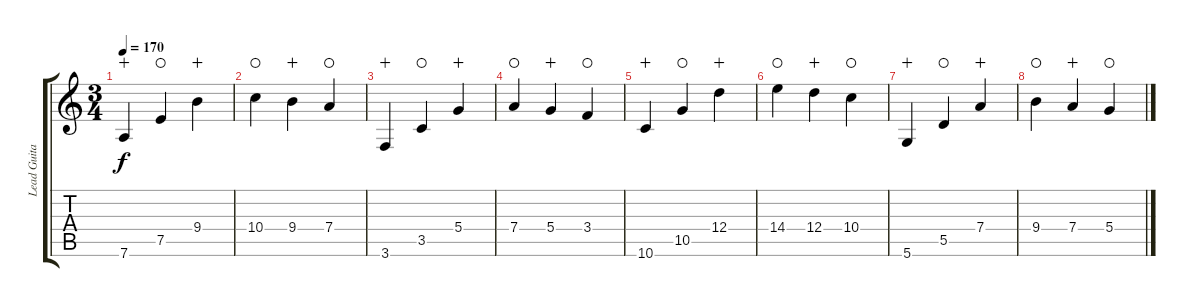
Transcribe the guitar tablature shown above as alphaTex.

\track ("Lead Guitar" "Lead Guita") {instrument distortionguitar}
\staff {score tabs}
\tuning (E4 B3 G3 D3 A2 D2) {hide}
\ts (3 4)
\tempo 170
\clef g2
\ks c
7.6.4{dy f instrument distortionguitar wahc} 7.5.4{waho} 9.4.4{wahc} |
10.4.4{waho} 9.4.4{wahc} 7.4.4{waho} |
3.6.4{wahc} 3.5.4{waho} 5.4.4{wahc} |
7.4.4{waho} 5.4.4{wahc} 3.4.4{waho} |
10.6.4{wahc} 10.5.4{waho} 12.4.4{wahc} |
14.4.4{waho} 12.4.4{wahc} 10.4.4{waho} |
5.6.4{wahc} 5.5.4{waho} 7.4.4{wahc} |
9.4.4{waho} 7.4.4{wahc} 5.4.4{waho}
